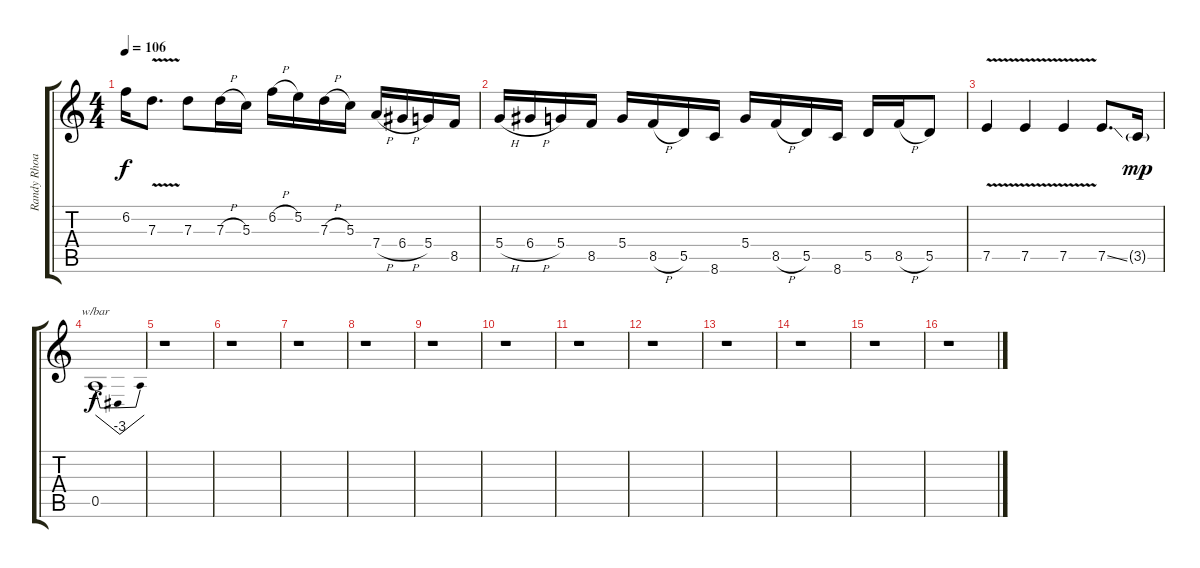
\track ("Randy Rhoads (Solo)" "Randy Rhoa") {instrument overdrivenguitar}
\staff {score tabs}
\tuning (E4 B3 G3 D3 A2 E2) {hide}
\ts (4 4)
\tempo 106
\clef g2
\ks c
6.2.16{dy f} 7.3{v}.8{d} 7.3.8 7.3{h}.16 5.3.16 6.2{h}.16 5.2.16 7.3{h}.16 5.3.16 7.4{h}.16 6.4{h}.16 5.4.16 8.5.16 |
5.4{h}.16 6.4{h}.16 5.4.16 8.5.16 5.4.16 8.5{h}.16 5.5.16 8.6.16 5.4.16 8.5{h}.16 5.5.16 8.6.16 5.5.16 8.5{h}.16 5.5.8 |
7.5{v}.4 7.5{v}.4 7.5{v}.4 7.5{ss}.8{d} 3.5{g}.16{dy mp} |
0.5.1{tbe (dip default 0 0 30 -12 60 0) dy f} |
r.1 |
r.1 |
r.1 |
r.1 |
r.1 |
r.1 |
r.1 |
r.1 |
r.1 |
r.1 |
r.1 |
r.1
